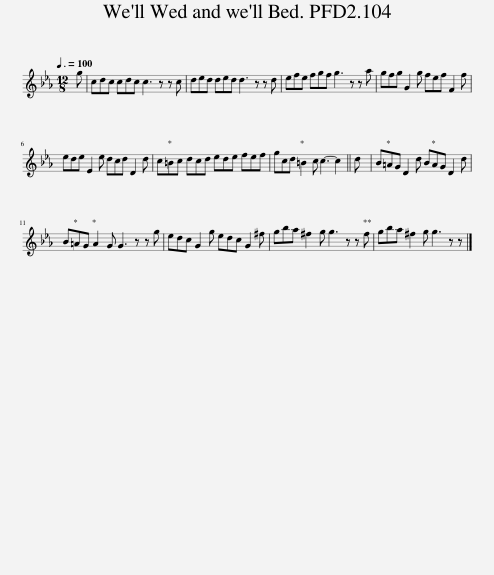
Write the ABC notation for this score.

X:1
L:1/8
Q:3/8=100
M:12/8
I:linebreak $
K:Cmin
V:1 treble
V:1
 g | cdc cdc c3 z z c | ded ded d3 z z d | efe fgf g3 z z a | gfg G2 g fef F2 f |$ %5
 ede E2 e dcd D2 d | c=Bc dcd ede fef | gcd =B2 c c3- c2 || d | B=AG D2 d BAG D2 d |$ %10
 B=AG A2 G G3 z z g | edc G2 g edc G2 ^f | gba ^f2 g g3 z z f | gba ^f2 g g3 z z |] %14
